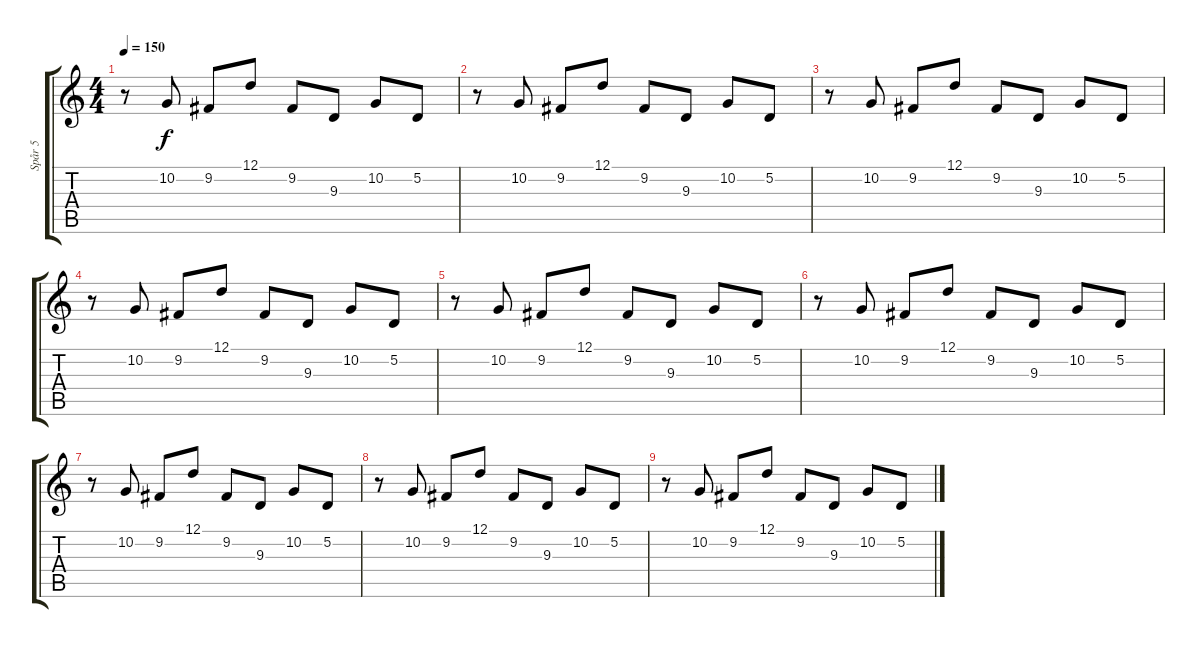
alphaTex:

\track ("Spår 5" "Spår 5") {instrument acousticgrandpiano}
\staff {score tabs}
\tuning (D4 A3 F3 C3 G2 C2) {hide}
\ts (4 4)
\tempo 150
\clef g2
\ks c
r.8{dy f} 10.2.8 9.2.8 12.1.8 9.2.8 9.3.8 10.2.8 5.2.8 |
r.8 10.2.8 9.2.8 12.1.8 9.2.8 9.3.8 10.2.8 5.2.8 |
r.8 10.2.8 9.2.8 12.1.8 9.2.8 9.3.8 10.2.8 5.2.8 |
r.8 10.2.8 9.2.8 12.1.8 9.2.8 9.3.8 10.2.8 5.2.8 |
r.8 10.2.8 9.2.8 12.1.8 9.2.8 9.3.8 10.2.8 5.2.8 |
r.8 10.2.8 9.2.8 12.1.8 9.2.8 9.3.8 10.2.8 5.2.8 |
r.8 10.2.8 9.2.8 12.1.8 9.2.8 9.3.8 10.2.8 5.2.8 |
r.8 10.2.8 9.2.8 12.1.8 9.2.8 9.3.8 10.2.8 5.2.8 |
r.8 10.2.8 9.2.8 12.1.8 9.2.8 9.3.8 10.2.8 5.2.8
